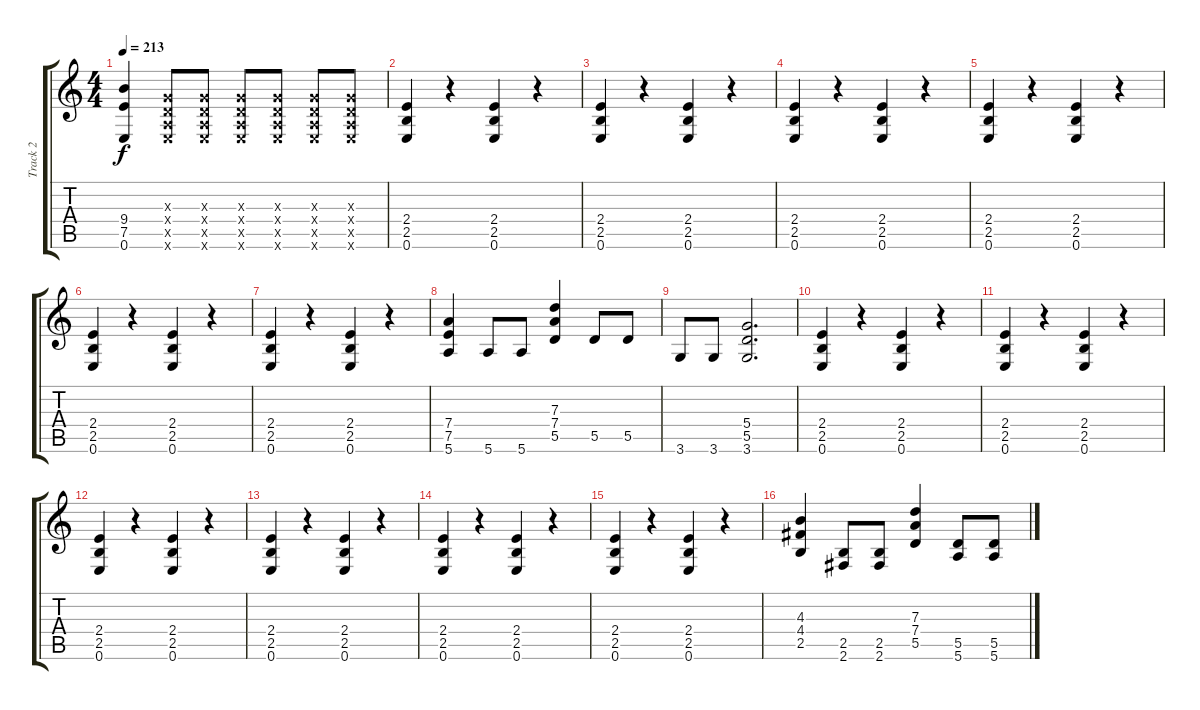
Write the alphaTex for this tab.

\track ("Track 2" "Track 2") {instrument distortionguitar}
\staff {score tabs}
\tuning (E4 B3 G3 D3 A2 E2) {hide}
\ts (4 4)
\tempo 213
\clef g2
\ks c
(9.4 7.5 0.6).4{dy f} (0.3{x} 0.4{x} 0.5{x} 0.6{x}).8 (0.3{x} 0.4{x} 0.5{x} 0.6{x}).8 (0.3{x} 0.4{x} 0.5{x} 0.6{x}).8 (0.3{x} 0.4{x} 0.5{x} 0.6{x}).8 (0.3{x} 0.4{x} 0.5{x} 0.6{x}).8 (0.3{x} 0.4{x} 0.5{x} 0.6{x}).8 |
(2.4 2.5 0.6).4 r.4 (2.4 2.5 0.6).4 r.4 |
(2.4 2.5 0.6).4 r.4 (2.4 2.5 0.6).4 r.4 |
(2.4 2.5 0.6).4 r.4 (2.4 2.5 0.6).4 r.4 |
(2.4 2.5 0.6).4 r.4 (2.4 2.5 0.6).4 r.4 |
(2.4 2.5 0.6).4 r.4 (2.4 2.5 0.6).4 r.4 |
(2.4 2.5 0.6).4 r.4 (2.4 2.5 0.6).4 r.4 |
(7.4 7.5 5.6).4 5.6.8 5.6.8 (7.3 7.4 5.5).4 5.5.8 5.5.8 |
3.6.8 3.6.8 (5.4 5.5 3.6).2{d} |
(2.4 2.5 0.6).4 r.4 (2.4 2.5 0.6).4 r.4 |
(2.4 2.5 0.6).4 r.4 (2.4 2.5 0.6).4 r.4 |
(2.4 2.5 0.6).4 r.4 (2.4 2.5 0.6).4 r.4 |
(2.4 2.5 0.6).4 r.4 (2.4 2.5 0.6).4 r.4 |
(2.4 2.5 0.6).4 r.4 (2.4 2.5 0.6).4 r.4 |
(2.4 2.5 0.6).4 r.4 (2.4 2.5 0.6).4 r.4 |
(4.3 4.4 2.5).4 (2.5 2.6).8 (2.5 2.6).8 (7.3 7.4 5.5).4 (5.5 5.6).8 (5.5 5.6).8
